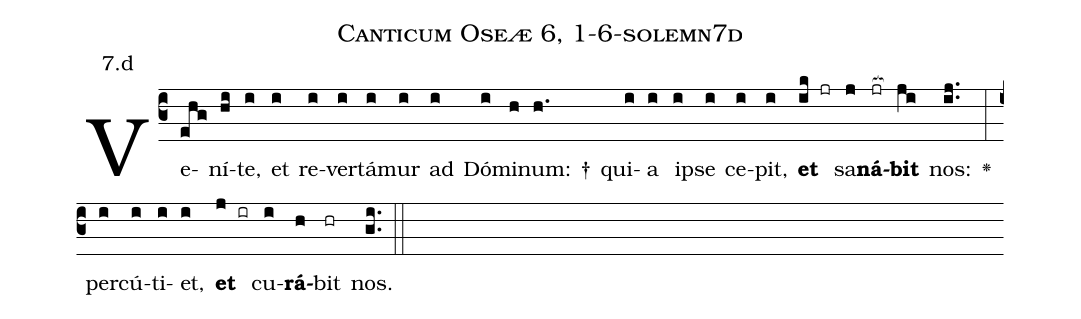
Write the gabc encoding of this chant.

name: Canticum Oseæ 6, 1-6-solemn7d;
annotation: 7.d;
%%
(c3)Ve(ehg)ní(hi)te,(i) et(i) re(i)ver(i)tá(i)mur(i) ad(i) Dó(i)mi(h)num: †(h.) qui(i)a(i) i(i)pse(i) ce(i)pit,(i) <b>et</b>(ik jr) sa(j)<b>ná</b>(jr[ocb:1{])<b>bit</b>(ji[ocb:0}]) nos:(ij..) <v>\greheightstar</v>(:) per(i)cú(i)ti(i)et,(i) <b>et</b>(j ir) cu(i)<b>rá</b>(h)bit(hr) nos.(gi..) (::)


%E(i) u(i) o(j) u(i) a(h) e.(gi..) (::)
